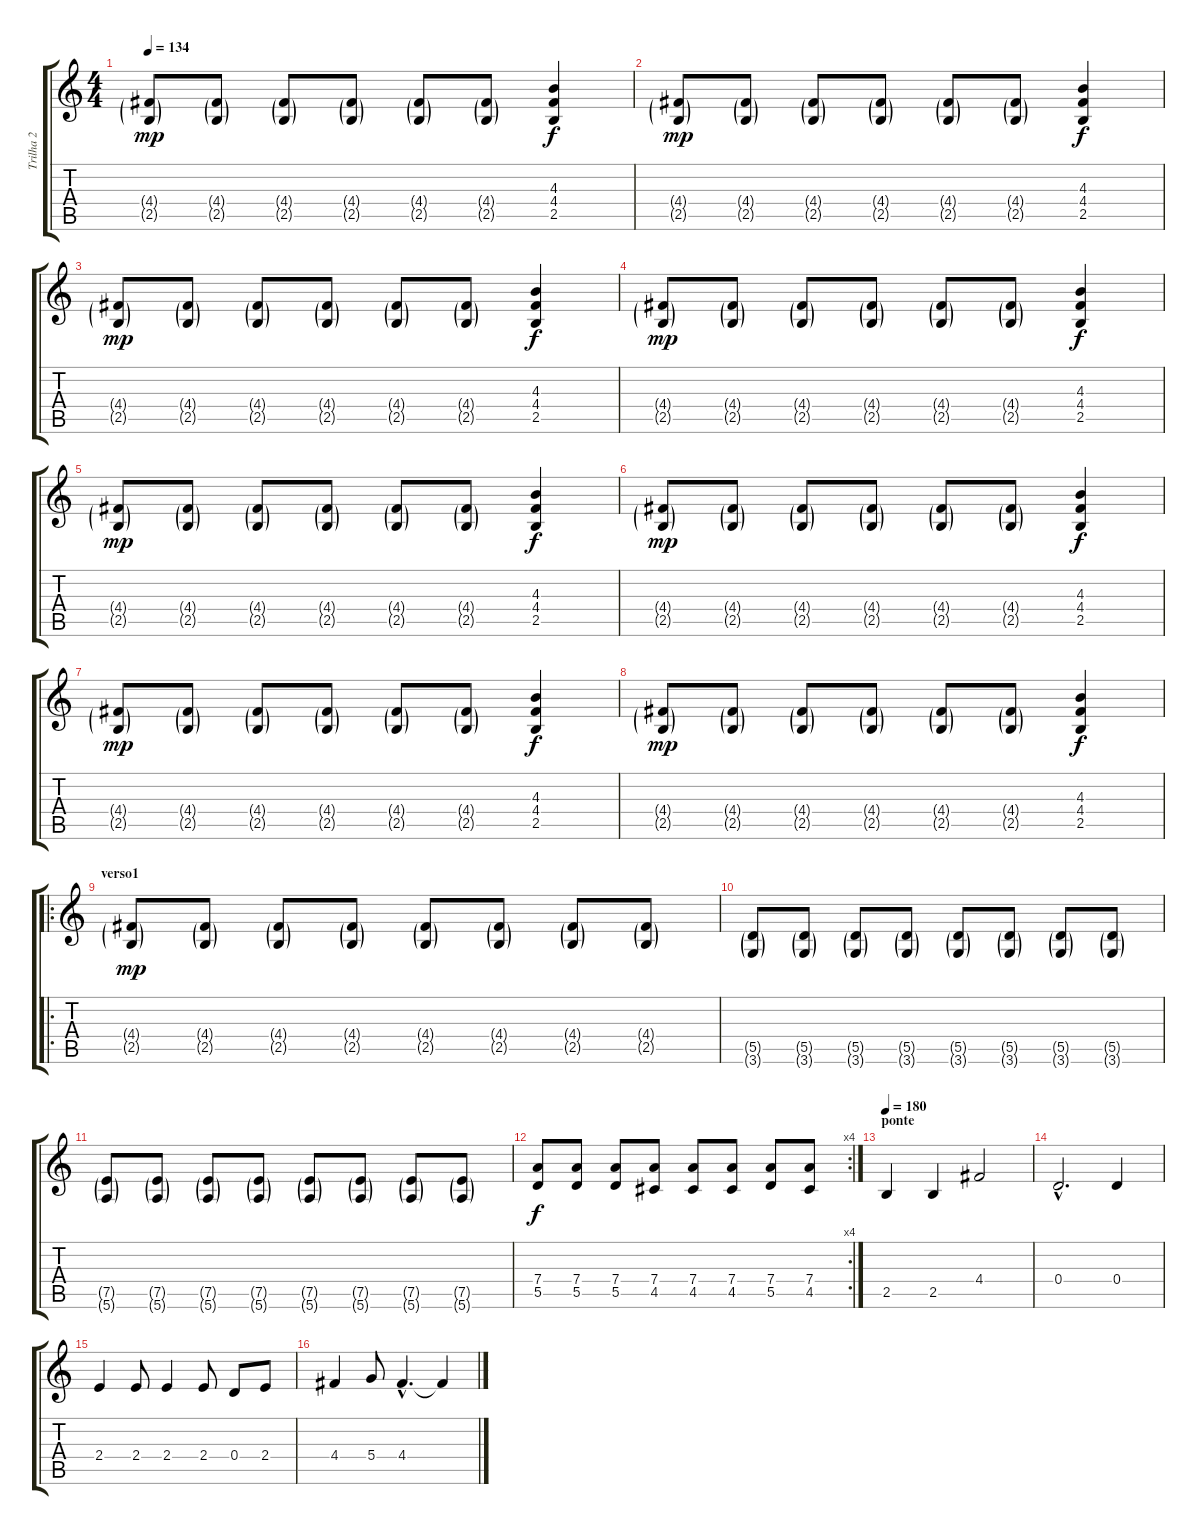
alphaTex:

\track ("Trilha 2" "Trilha 2") {instrument overdrivenguitar}
\staff {score tabs}
\tuning (E4 B3 G3 D3 A2 E2) {hide}
\ts (4 4)
\tempo 134
\clef g2
\ks c
(4.4{g} 2.5{g}).8{dy mp instrument overdrivenguitar} (4.4{g} 2.5{g}).8 (4.4{g} 2.5{g}).8 (4.4{g} 2.5{g}).8 (4.4{g} 2.5{g}).8 (4.4{g} 2.5{g}).8 (4.3 4.4 2.5).4{dy f} |
(4.4{g} 2.5{g}).8{dy mp} (4.4{g} 2.5{g}).8 (4.4{g} 2.5{g}).8 (4.4{g} 2.5{g}).8 (4.4{g} 2.5{g}).8 (4.4{g} 2.5{g}).8 (4.3 4.4 2.5).4{dy f} |
(4.4{g} 2.5{g}).8{dy mp} (4.4{g} 2.5{g}).8 (4.4{g} 2.5{g}).8 (4.4{g} 2.5{g}).8 (4.4{g} 2.5{g}).8 (4.4{g} 2.5{g}).8 (4.3 4.4 2.5).4{dy f} |
(4.4{g} 2.5{g}).8{dy mp} (4.4{g} 2.5{g}).8 (4.4{g} 2.5{g}).8 (4.4{g} 2.5{g}).8 (4.4{g} 2.5{g}).8 (4.4{g} 2.5{g}).8 (4.3 4.4 2.5).4{dy f} |
(4.4{g} 2.5{g}).8{dy mp} (4.4{g} 2.5{g}).8 (4.4{g} 2.5{g}).8 (4.4{g} 2.5{g}).8 (4.4{g} 2.5{g}).8 (4.4{g} 2.5{g}).8 (4.3 4.4 2.5).4{dy f} |
(4.4{g} 2.5{g}).8{dy mp} (4.4{g} 2.5{g}).8 (4.4{g} 2.5{g}).8 (4.4{g} 2.5{g}).8 (4.4{g} 2.5{g}).8 (4.4{g} 2.5{g}).8 (4.3 4.4 2.5).4{dy f} |
(4.4{g} 2.5{g}).8{dy mp} (4.4{g} 2.5{g}).8 (4.4{g} 2.5{g}).8 (4.4{g} 2.5{g}).8 (4.4{g} 2.5{g}).8 (4.4{g} 2.5{g}).8 (4.3 4.4 2.5).4{dy f} |
(4.4{g} 2.5{g}).8{dy mp} (4.4{g} 2.5{g}).8 (4.4{g} 2.5{g}).8 (4.4{g} 2.5{g}).8 (4.4{g} 2.5{g}).8 (4.4{g} 2.5{g}).8 (4.3 4.4 2.5).4{dy f} |
\ro
\section ("" "verso1")
(4.4{g} 2.5{g}).8{dy mp} (4.4{g} 2.5{g}).8 (4.4{g} 2.5{g}).8 (4.4{g} 2.5{g}).8 (4.4{g} 2.5{g}).8 (4.4{g} 2.5{g}).8 (4.4{g} 2.5{g}).8 (4.4{g} 2.5{g}).8 |
(5.5{g} 3.6{g}).8 (5.5{g} 3.6{g}).8 (5.5{g} 3.6{g}).8 (5.5{g} 3.6{g}).8 (5.5{g} 3.6{g}).8 (5.5{g} 3.6{g}).8 (5.5{g} 3.6{g}).8 (5.5{g} 3.6{g}).8 |
(7.5{g} 5.6{g}).8 (7.5{g} 5.6{g}).8 (7.5{g} 5.6{g}).8 (7.5{g} 5.6{g}).8 (7.5{g} 5.6{g}).8 (7.5{g} 5.6{g}).8 (7.5{g} 5.6{g}).8 (7.5{g} 5.6{g}).8 |
\rc 4
(7.4 5.5).8{dy f} (7.4 5.5).8 (7.4 5.5).8 (7.4 4.5).8 (7.4 4.5).8 (7.4 4.5).8 (7.4 5.5).8 (7.4 4.5).8 |
\section ("" "ponte")
\tempo 180
2.5.4 2.5.4 4.4.2 |
0.4{hac}.2{d} 0.4.4 |
2.4.4 2.4.8 2.4.4 2.4.8 0.4.8 2.4.8 |
4.4.4 5.4.8 4.4{hac}.4{d} 4.4{t}.4
